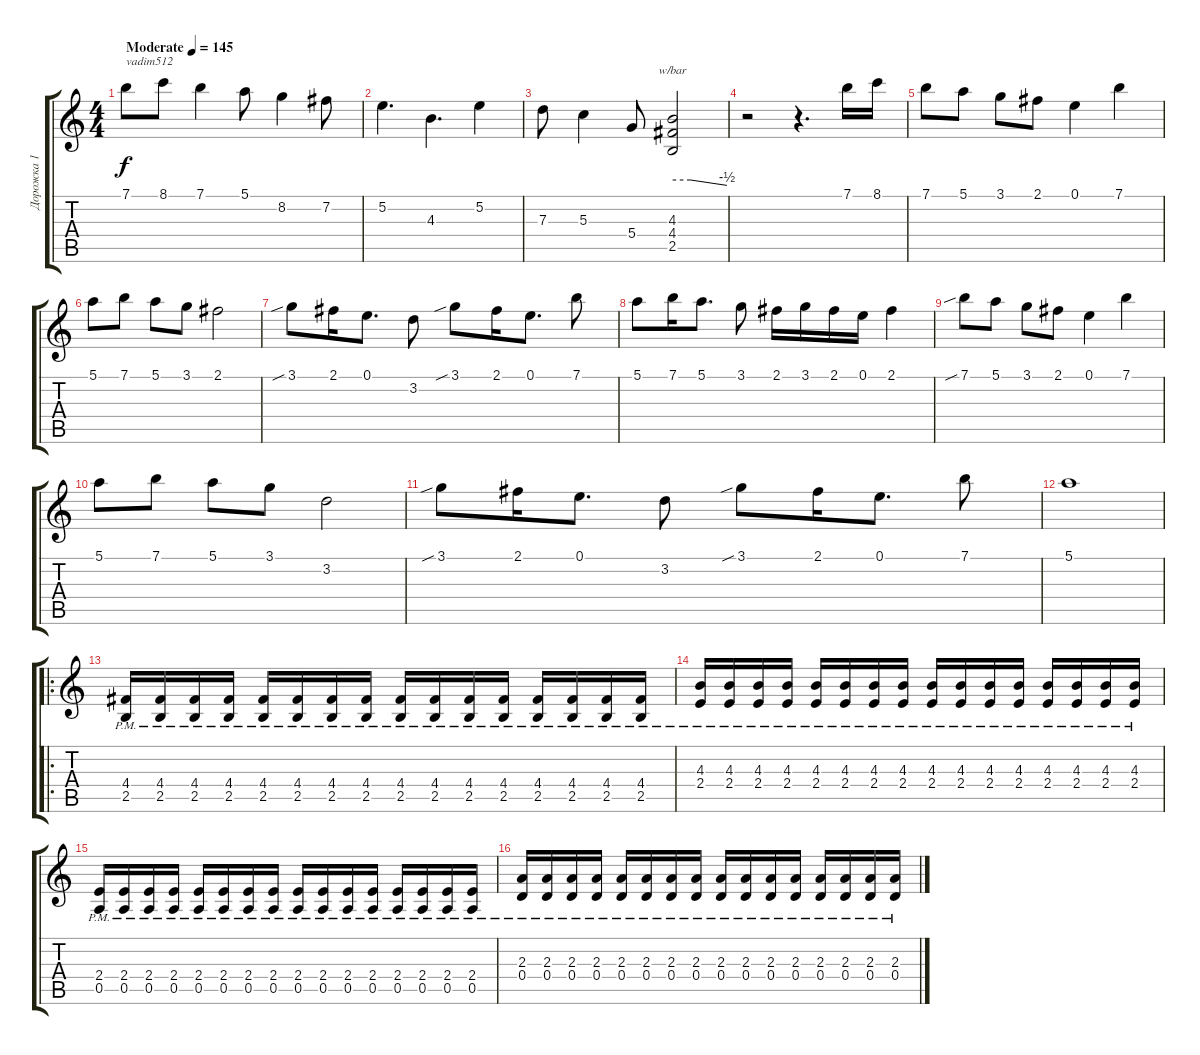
\track ("Дорожка 1" "Дорожка 1") {instrument overdrivenguitar}
\staff {score tabs}
\tuning (E4 B3 G3 D3 A2 E2) {hide}
\ts (4 4)
\tempo (145 "Moderate")
\clef g2
\ks c
7.1.8{txt "vadim512" dy f instrument overdrivenguitar} 8.1.8 7.1.4 5.1.8 8.2.4 7.2.8 |
5.2.4{d} 4.3.4{d} 5.2.4 |
7.3.8 5.3.4 5.4.8 (4.3 4.4 2.5).2{tbe (custom default 0 0 20 0 60 -2)} |
r.2 r.4{d} 7.1.16 8.1.16 |
7.1.8 5.1.8 3.1.8 2.1.8 0.1.4 7.1.4 |
5.1.8 7.1.8 5.1.8 3.1.8 2.1.2 |
3.1{sib}.8 2.1.16 0.1.8{d} 3.2.8 3.1{sib}.8 2.1.16 0.1.8{d} 7.1.8 |
5.1.8 7.1.16 5.1.8{d} 3.1.8 2.1.16 3.1.16 2.1.16 0.1.16 2.1.4 |
7.1{sib}.8 5.1.8 3.1.8 2.1.8 0.1.4 7.1.4 |
5.1.8 7.1.8 5.1.8 3.1.8 3.2.2 |
3.1{sib}.8 2.1.16 0.1.8{d} 3.2.8 3.1{sib}.8 2.1.16 0.1.8{d} 7.1.8 |
5.1.1 |
\ro
(4.4{pm} 2.5{pm}).16 (4.4{pm} 2.5{pm}).16 (4.4{pm} 2.5{pm}).16 (4.4{pm} 2.5{pm}).16 (4.4{pm} 2.5{pm}).16 (4.4{pm} 2.5{pm}).16 (4.4{pm} 2.5{pm}).16 (4.4{pm} 2.5{pm}).16 (4.4{pm} 2.5{pm}).16 (4.4{pm} 2.5{pm}).16 (4.4{pm} 2.5{pm}).16 (4.4{pm} 2.5{pm}).16 (4.4{pm} 2.5{pm}).16 (4.4{pm} 2.5{pm}).16 (4.4{pm} 2.5{pm}).16 (4.4{pm} 2.5{pm}).16 |
(4.3{pm} 2.4{pm}).16 (4.3{pm} 2.4{pm}).16 (4.3{pm} 2.4{pm}).16 (4.3{pm} 2.4{pm}).16 (4.3{pm} 2.4{pm}).16 (4.3{pm} 2.4{pm}).16 (4.3{pm} 2.4{pm}).16 (4.3{pm} 2.4{pm}).16 (4.3{pm} 2.4{pm}).16 (4.3{pm} 2.4{pm}).16 (4.3{pm} 2.4{pm}).16 (4.3{pm} 2.4{pm}).16 (4.3{pm} 2.4{pm}).16 (4.3{pm} 2.4{pm}).16 (4.3{pm} 2.4{pm}).16 (4.3{pm} 2.4{pm}).16 |
(2.4{pm} 0.5{pm}).16 (2.4{pm} 0.5{pm}).16 (2.4{pm} 0.5{pm}).16 (2.4{pm} 0.5{pm}).16 (2.4{pm} 0.5{pm}).16 (2.4{pm} 0.5{pm}).16 (2.4{pm} 0.5{pm}).16 (2.4{pm} 0.5{pm}).16 (2.4{pm} 0.5{pm}).16 (2.4{pm} 0.5{pm}).16 (2.4{pm} 0.5{pm}).16 (2.4{pm} 0.5{pm}).16 (2.4{pm} 0.5{pm}).16 (2.4{pm} 0.5{pm}).16 (2.4{pm} 0.5{pm}).16 (2.4{pm} 0.5{pm}).16 |
(2.3{pm} 0.4{pm}).16 (2.3{pm} 0.4{pm}).16 (2.3{pm} 0.4{pm}).16 (2.3{pm} 0.4{pm}).16 (2.3{pm} 0.4{pm}).16 (2.3{pm} 0.4{pm}).16 (2.3{pm} 0.4{pm}).16 (2.3{pm} 0.4{pm}).16 (2.3{pm} 0.4{pm}).16 (2.3{pm} 0.4{pm}).16 (2.3{pm} 0.4{pm}).16 (2.3{pm} 0.4{pm}).16 (2.3{pm} 0.4{pm}).16 (2.3{pm} 0.4{pm}).16 (2.3{pm} 0.4{pm}).16 (2.3{pm} 0.4{pm}).16
